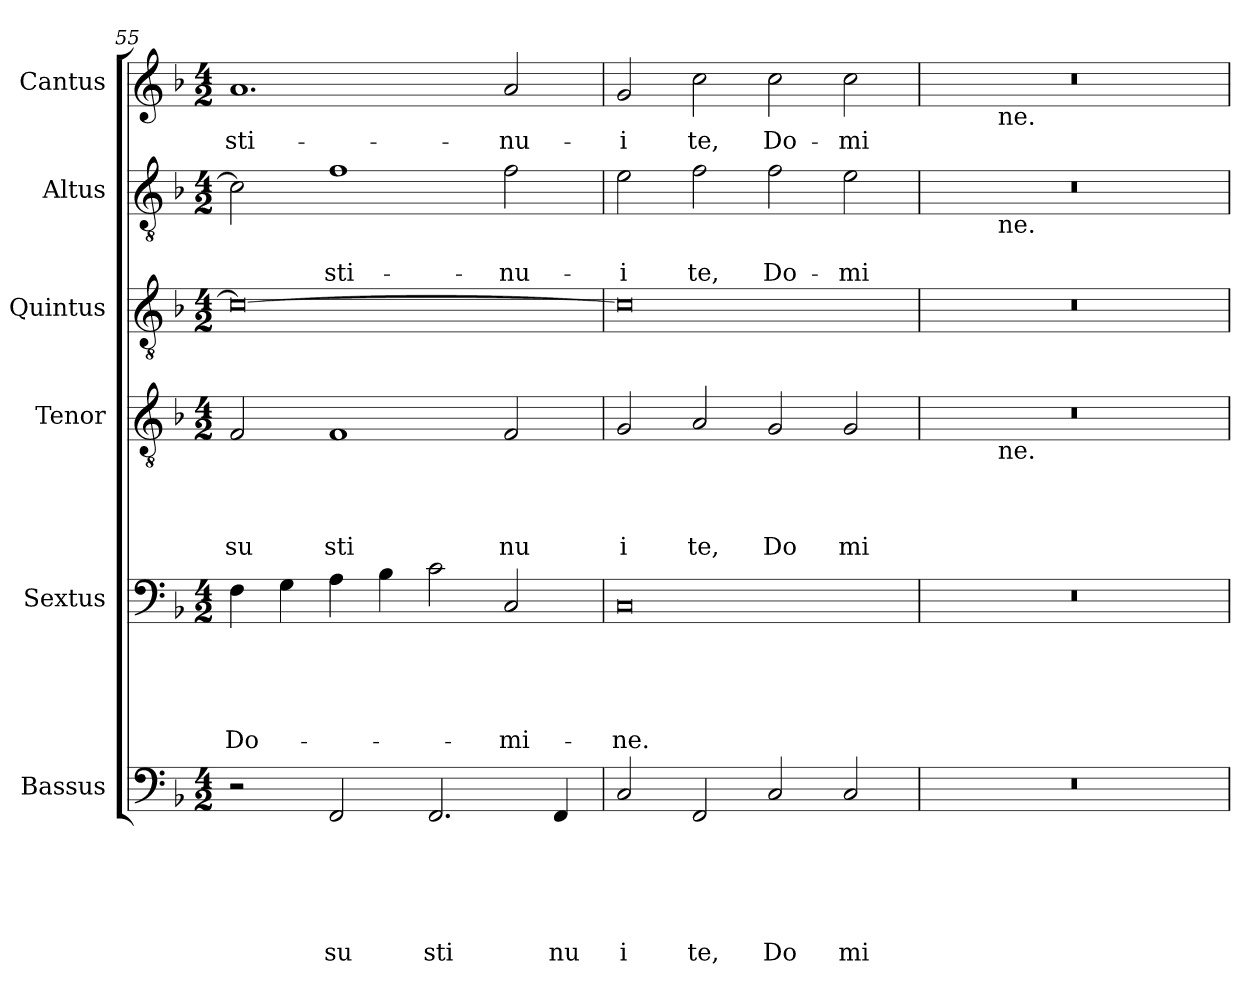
**kern	**text	**text	**text	**text	**text	**text	**kern	**text	**text	**text	**text	**text	**kern	**text	**text	**text	**text	**kern	**text	**kern	**text	**text	**kern	**text
*part6	*part6	*part6	*part6	*part6	*part6	*part6	*part5	*part5	*part5	*part5	*part5	*part5	*part4	*part4	*part4	*part4	*part4	*part3	*part3	*part2	*part2	*part2	*part1	*part1
*staff6	*staff6	*staff6	*staff6	*staff6	*staff6	*staff6	*staff5	*staff5	*staff5	*staff5	*staff5	*staff5	*staff4	*staff4	*staff4	*staff4	*staff4	*staff3	*staff3	*staff2	*staff2	*staff2	*staff1	*staff1
*I"Bassus	*	*	*	*	*	*	*I"Sextus	*	*	*	*	*	*I"Tenor	*	*	*	*	*I"Quintus	*	*I"Altus	*	*	*I"Cantus	*
*I'Bassus	*	*	*	*	*	*	*I'Sextus	*	*	*	*	*	*I'Tenor	*	*	*	*	*I'Quintus	*	*I'Altus	*	*	*I'Cantus	*
*clefF4	*	*	*	*	*	*	*clefF4	*	*	*	*	*	*clefGv2	*	*	*	*	*clefGv2	*	*clefGv2	*	*	*clefG2	*
*k[b-]	*	*	*	*	*	*	*k[b-]	*	*	*	*	*	*k[b-]	*	*	*	*	*k[b-]	*	*k[b-]	*	*	*k[b-]	*
*F:	*	*	*	*	*	*	*F:	*	*	*	*	*	*F:	*	*	*	*	*F:	*	*F:	*	*	*F:	*
*M4/2	*	*	*	*	*	*	*M4/2	*	*	*	*	*	*M4/2	*	*	*	*	*M4/2	*	*M4/2	*	*	*M4/2	*
=55	=55	=55	=55	=55	=55	=55	=55	=55	=55	=55	=55	=55	=55	=55	=55	=55	=55	=55	=55	=55	=55	=55	=55	=55
!	!	!	!	!	!	!	!	!	!	!	!	!LO:LY:b	!	!	!	!	!LO:LY:b	!	!	!	!	!	!	!LO:LY:b
2r	.	.	.	.	.	.	4F\	.	.	.	.	Do-	2F/	.	.	.	su	0c_	.	2c\]	.	.	1.a	-sti-
.	.	.	.	.	.	.	4G\	.	.	.	.	.	.	.	.	.	.	.	.	.	.	.	.	.
!	!	!	!	!	!	!LO:LY:b	!	!	!	!	!	!	!	!	!	!	!LO:LY:b	!	!	!	!	!LO:LY:b	!	!
2FF/	.	.	.	.	.	su	4A\	.	.	.	.	.	1F	.	.	.	sti	.	.	1f	.	-sti-	.	.
.	.	.	.	.	.	.	4B-\	.	.	.	.	.	.	.	.	.	.	.	.	.	.	.	.	.
!	!	!	!	!	!	!LO:LY:b	!	!	!	!	!	!	!	!	!	!	!	!	!	!	!	!	!	!
2.FF/	.	.	.	.	.	sti	2c\	.	.	.	.	.	.	.	.	.	.	.	.	.	.	.	.	.
!	!	!	!	!	!	!	!	!	!	!	!	!LO:LY:b	!	!	!	!	!LO:LY:b	!	!	!	!	!LO:LY:b	!	!LO:LY:b
.	.	.	.	.	.	.	2C/	.	.	.	.	-mi-	2F/	.	.	.	nu	.	.	2f\	.	-nu-	2a/	-nu-
!	!	!	!	!	!	!LO:LY:b	!	!	!	!	!	!	!	!	!	!	!	!	!	!	!	!	!	!
4FF/	.	.	.	.	.	nu	.	.	.	.	.	.	.	.	.	.	.	.	.	.	.	.	.	.
=56	=56	=56	=56	=56	=56	=56	=56	=56	=56	=56	=56	=56	=56	=56	=56	=56	=56	=56	=56	=56	=56	=56	=56	=56
!	!	!	!	!	!	!LO:LY:b	!	!	!	!	!	!LO:LY:b	!	!	!	!	!LO:LY:b	!	!	!	!	!LO:LY:b	!	!LO:LY:b
2C/	.	.	.	.	.	i	0C	.	.	.	.	-ne.	2G/	.	.	.	i	0c]	.	2e\	.	-i	2g/	-i
!	!	!	!	!	!	!LO:LY:b	!	!	!	!	!	!	!	!	!	!	!LO:LY:b	!	!	!	!	!LO:LY:b	!	!LO:LY:b
2FF/	.	.	.	.	.	te,	.	.	.	.	.	.	2A/	.	.	.	te,	.	.	2f\	.	te,	2cc\	te,
!	!	!	!	!	!	!LO:LY:b	!	!	!	!	!	!	!	!	!	!	!LO:LY:b	!	!	!	!	!LO:LY:b	!	!LO:LY:b
2C/	.	.	.	.	.	Do	.	.	.	.	.	.	2G/	.	.	.	Do	.	.	2f\	.	Do-	2cc\	Do-
!	!	!	!	!	!	!LO:LY:b	!	!	!	!	!	!	!	!	!	!	!LO:LY:b	!	!	!	!	!LO:LY:b	!	!LO:LY:b
2C/	.	.	.	.	.	mi	.	.	.	.	.	.	2G/	.	.	.	mi	.	.	2e\	.	-mi-	2cc\	-mi-
=57	=57	=57	=57	=57	=57	=57	=57	=57	=57	=57	=57	=57	=57	=57	=57	=57	=57	=57	=57	=57	=57	=57	=57	=57
*	*	*	*	*	*	*	*	*	*	*	*	*	*^	*	*	*	*	*	*	*^	*	*	*^	*
0r	.	.	.	.	.	.	0r	.	.	.	.	.	0r	4ryy	.	.	.	.	0r	.	0r	4ryy	.	.	0r	4ryy	.
.	.	.	.	.	.	.	.	.	.	.	.	.	.	16ryy	.	.	.	.	.	.	.	16ryy	.	.	.	16ryy	.
!	!	!	!	!	!	!	!	!	!	!	!	!	!	!	!	!	!	!	!	!	!	!	!	!	!	!LO:TX:b:t=ne.	!
!	!	!	!	!	!	!	!	!	!	!	!	!	!	!	!	!	!	!	!	!	!	!LO:TX:b:t=ne.	!	!	!	!	!
!	!	!	!	!	!	!	!	!	!	!	!	!	!	!LO:TX:b:t=ne.	!	!	!	!	!	!	!	!	!	!	!	!	!
.	.	.	.	.	.	.	.	.	.	.	.	.	.	1ryy	.	.	.	.	.	.	.	1ryy	.	.	.	1ryy	.
.	.	.	.	.	.	.	.	.	.	.	.	.	.	2ryy	.	.	.	.	.	.	.	2ryy	.	.	.	2ryy	.
.	.	.	.	.	.	.	.	.	.	.	.	.	.	8.ryy	.	.	.	.	.	.	.	8.ryy	.	.	.	8.ryy	.
*	*	*	*	*	*	*	*	*	*	*	*	*	*	*	*	*	*	*	*	*	*v	*v	*	*	*	*	*
*	*	*	*	*	*	*	*	*	*	*	*	*	*v	*v	*	*	*	*	*	*	*	*	*	*v	*v	*
=!	=!	=!	=!	=!	=!	=!	=!	=!	=!	=!	=!	=!	=!	=!	=!	=!	=!	=!	=!	=!	=!	=!	=!	=!
*-	*-	*-	*-	*-	*-	*-	*-	*-	*-	*-	*-	*-	*-	*-	*-	*-	*-	*-	*-	*-	*-	*-	*-	*-
